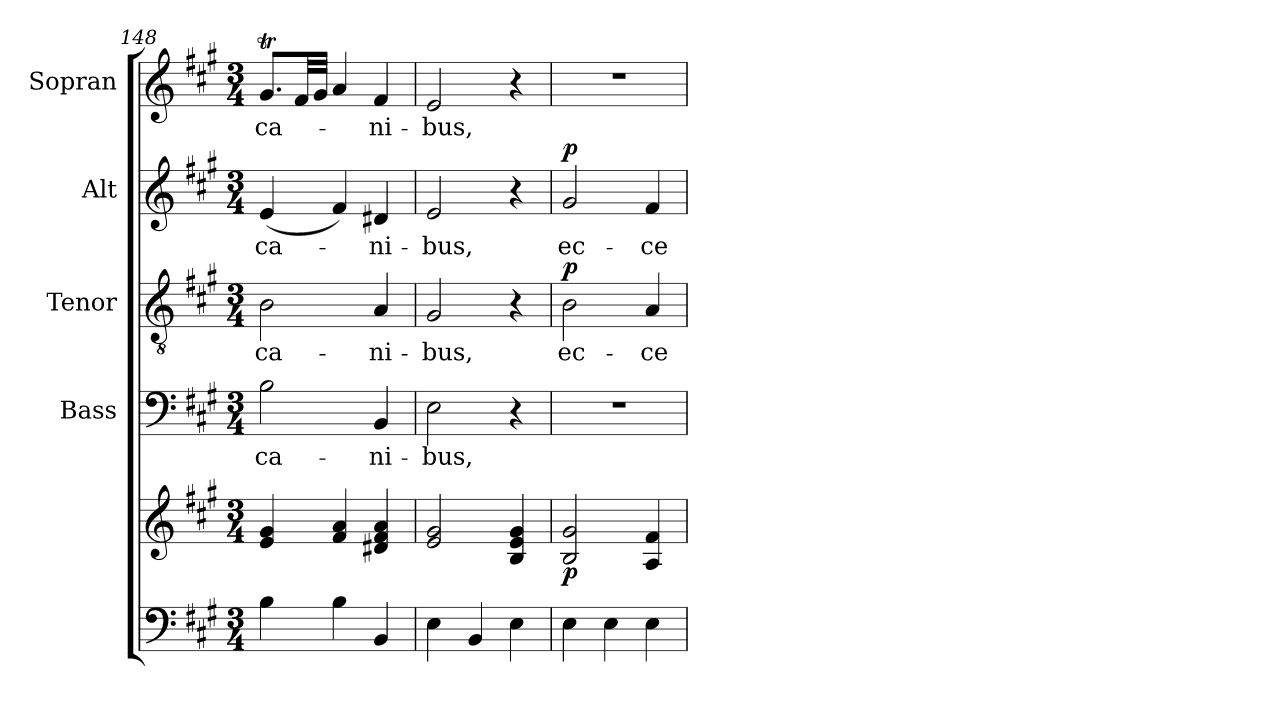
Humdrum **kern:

**kern	**kern	**dynam	**kern	**text	**kern	**text	**dynam	**kern	**text	**dynam	**kern	**text
*part5	*part5	*part5	*part4	*part4	*part3	*part3	*part3	*part2	*part2	*part2	*part1	*part1
*staff6	*staff5	*staff5/6	*staff4	*staff4	*staff3	*staff3	*staff3	*staff2	*staff2	*staff2	*staff1	*staff1
*	*	*	*I"Bass	*	*I"Tenor	*	*	*I"Alt	*	*	*I"Sopran	*
*	*	*	*I'B.	*	*I'T.	*	*	*I'A.	*	*	*I'S.	*
*clefF4	*clefG2	*	*clefF4	*	*clefGv2	*	*	*clefG2	*	*	*clefG2	*
*k[f#c#g#]	*k[f#c#g#]	*	*k[f#c#g#]	*	*k[f#c#g#]	*	*	*k[f#c#g#]	*	*	*k[f#c#g#]	*
*A:	*A:	*	*A:	*	*A:	*	*	*A:	*	*	*A:	*
*M3/4	*M3/4	*	*M3/4	*	*M3/4	*	*	*M3/4	*	*	*M3/4	*
=148	=148	=148	=148	=148	=148	=148	=148	=148	=148	=148	=148	=148
!	!	!	!	!LO:LY:b	!	!LO:LY:b	!	!	!LO:LY:b	!	!	!LO:LY:b
4B\	4e/ 4g#/	.	2B\	ca-	2B\	ca-	.	(<4e/	ca-	.	8.g#t/L	ca-
.	.	.	.	.	.	.	.	.	.	.	32f#/LL	.
.	.	.	.	.	.	.	.	.	.	.	32g#/JJJ	.
4B\	4f#/ 4a/	.	.	.	.	.	.	4f#/)	.	.	4a/	.
!	!	!	!	!LO:LY:b	!	!LO:LY:b	!	!	!LO:LY:b	!	!	!LO:LY:b
4BB/	4d#X/ 4f#/ 4a/	.	4BB/	-ni-	4A/	-ni-	.	4d#X/	-ni-	.	4f#/	-ni-
=149	=149	=149	=149	=149	=149	=149	=149	=149	=149	=149	=149	=149
!	!	!	!	!LO:LY:b	!	!LO:LY:b	!	!	!LO:LY:b	!	!	!LO:LY:b
4E\	2e/ 2g#/	.	2E\	-bus,	2G#/	-bus,	.	2e/	-bus,	.	2e/	-bus,
4BB/	.	.	.	.	.	.	.	.	.	.	.	.
4E\	4B/ 4e/ 4g#/	.	4r	.	4r	.	.	4r	.	.	4r	.
=150	=150	=150	=150	=150	=150	=150	=150	=150	=150	=150	=150	=150
!	!	!LO:DY:b	!	!	!	!LO:LY:b	!LO:DY:a	!	!LO:LY:b	!LO:DY:a	!	!
4E\	2B/ 2g#/	p	2.r	.	2B\	ec-	p	2g#/	ec-	p	2.r	.
4E\	.	.	.	.	.	.	.	.	.	.	.	.
!	!	!	!	!	!	!LO:LY:b	!	!	!LO:LY:b	!	!	!
4E\	4A/ 4f#/	.	.	.	4A/	-ce	.	4f#/	-ce	.	.	.
=	=	=	=	=	=	=	=	=	=	=	=	=
*-	*-	*-	*-	*-	*-	*-	*-	*-	*-	*-	*-	*-
